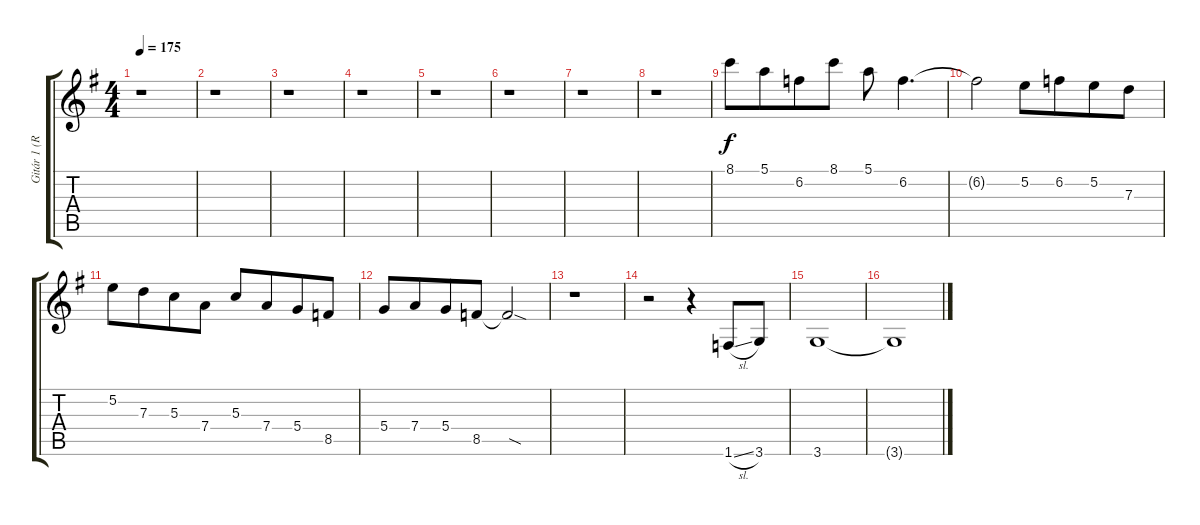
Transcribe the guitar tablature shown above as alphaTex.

\track ("Gitár 1 (Ritchie Blackmore)" "Gitár 1 (R") {instrument distortionguitar}
\staff {score tabs}
\tuning (E4 B3 G3 D3 A2 E2) {hide}
\ts (4 4)
\tempo 175
\clef g2
\ks g
r.1{dy f instrument distortionguitar} |
r.1 |
r.1 |
r.1 |
r.1 |
r.1 |
r.1 |
r.1 |
8.1.8 5.1.8{beam merge} 6.2.8 8.1.8 5.1.8 6.2.4{d} |
6.2{t}.2 5.2.8 6.2.8{beam merge} 5.2.8 7.3.8 |
5.2.8 7.3.8{beam merge} 5.3.8 7.4.8 5.3.8 7.4.8{beam merge} 5.4.8 8.5.8 |
5.4.8 7.4.8{beam merge} 5.4.8 8.5.8 8.5{sod t}.2 |
r.1 |
r.2 r.4 1.6{sl}.8 3.6.8 |
3.6.1 |
3.6{t}.1
